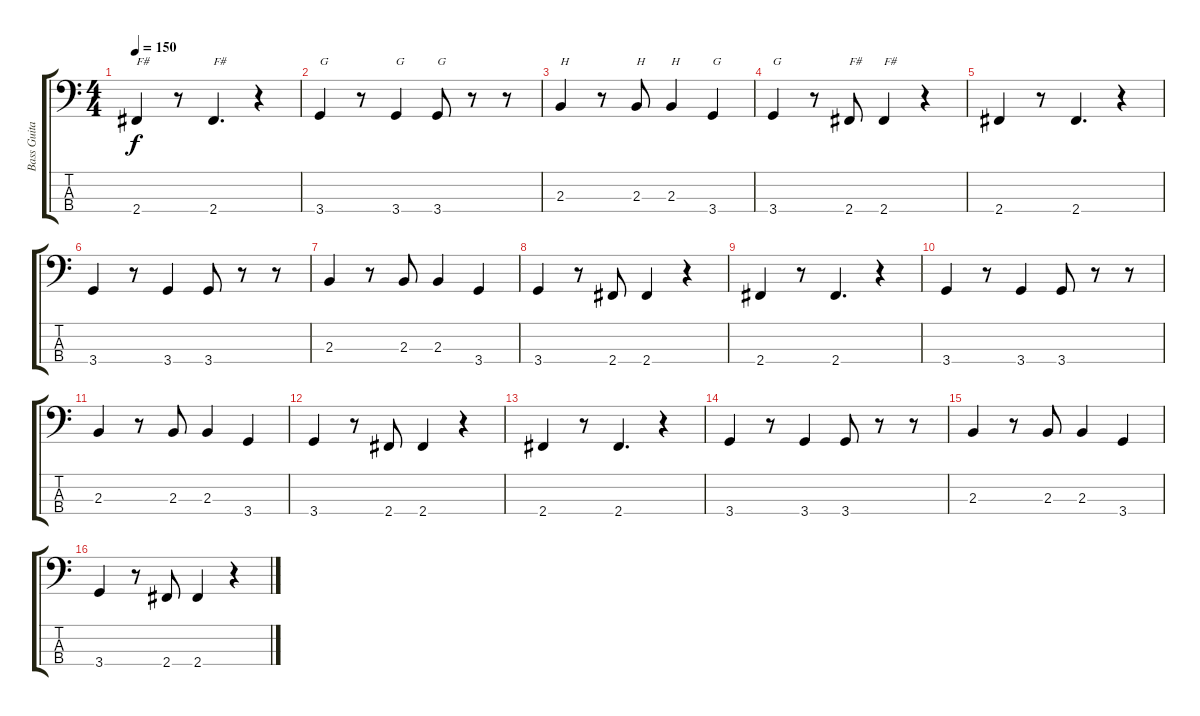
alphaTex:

\track ("Bass Guitar (Kuko)" "Bass Guita") {instrument electricbasspick}
\staff {score tabs}
\tuning (G2 D2 A1 E1) {hide}
\ts (4 4)
\tempo 150
\clef f4
\ks c
2.4.4{txt "F#" dy f} r.8 2.4.4{d txt "F#"} r.4 |
3.4.4{txt "G"} r.8 3.4.4{txt "G"} 3.4.8{txt "G"} r.8 r.8 |
2.3.4{txt "H"} r.8 2.3.8{txt "H"} 2.3.4{txt "H"} 3.4.4{txt "G"} |
3.4.4{txt "G"} r.8 2.4.8{txt "F#"} 2.4.4{txt "F#"} r.4 |
2.4.4 r.8 2.4.4{d} r.4 |
3.4.4 r.8 3.4.4 3.4.8 r.8 r.8 |
2.3.4 r.8 2.3.8 2.3.4 3.4.4 |
3.4.4 r.8 2.4.8 2.4.4 r.4 |
2.4.4 r.8 2.4.4{d} r.4 |
3.4.4 r.8 3.4.4 3.4.8 r.8 r.8 |
2.3.4 r.8 2.3.8 2.3.4 3.4.4 |
3.4.4 r.8 2.4.8 2.4.4 r.4 |
2.4.4 r.8 2.4.4{d} r.4 |
3.4.4 r.8 3.4.4 3.4.8 r.8 r.8 |
2.3.4 r.8 2.3.8 2.3.4 3.4.4 |
3.4.4 r.8 2.4.8 2.4.4 r.4
